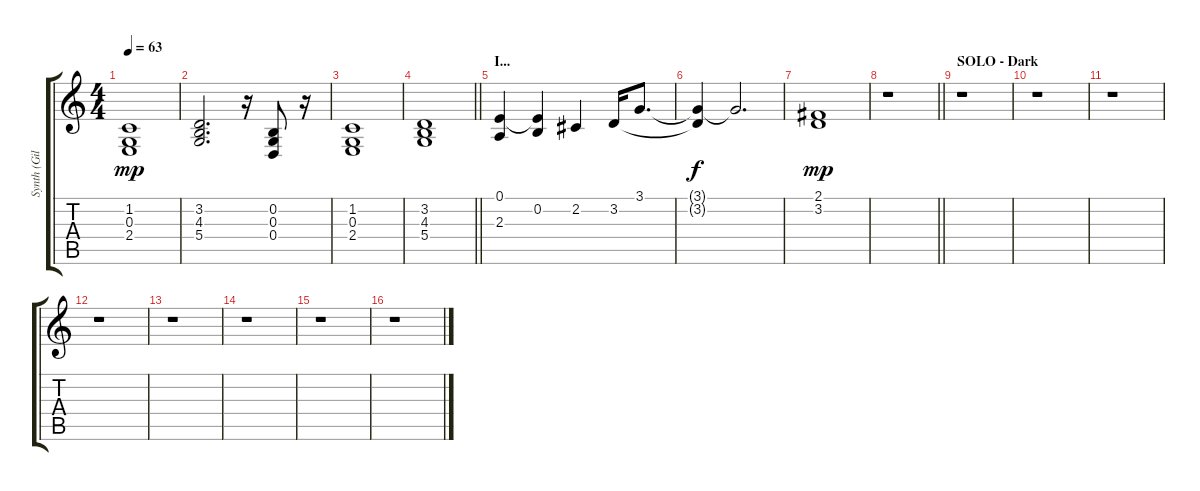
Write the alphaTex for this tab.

\track ("Synth (Gilmour)" "Synth (Gil") {instrument trombone}
\staff {score tabs}
\tuning (E4 B3 G3 D3 A2 E2) {hide}
\ts (4 4)
\tempo 63
\clef g2
\ks c
(1.2 0.3 2.4).1{dy mp} |
(3.2 4.3 5.4).2{d} r.16 (0.2 0.3 0.4).8 r.16 |
(1.2 0.3 2.4).1 |
\barLineRight lightlight
(3.2 4.3 5.4).1 |
\section ("" "I...")
(0.1 2.3).4 (0.1{t} 0.2).4 2.2.4 3.2.16 3.1.8{d} |
(3.1{t} 3.2{t}).4{dy f} 3.1{t}.2{d} |
(2.1 3.2).1{dy mp} |
\barLineRight lightlight
r.1 |
\section ("" "SOLO - Dark")
r.1 |
r.1 |
r.1 |
r.1 |
r.1 |
r.1 |
r.1 |
r.1
